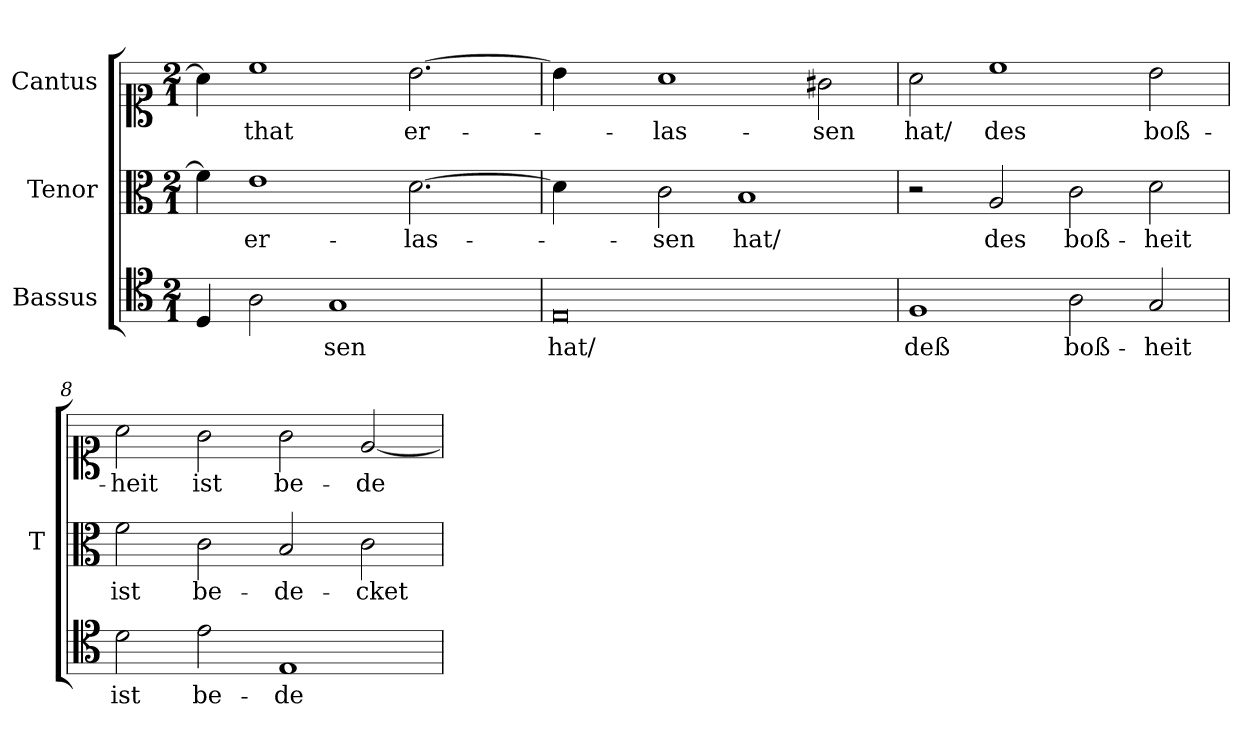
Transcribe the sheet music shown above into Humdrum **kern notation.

**kern	**text	**kern	**text	**kern	**text
*part3	*part3	*part2	*part2	*part1	*part1
*staff3	*staff3	*staff2	*staff2	*staff1	*staff1
*I"Bassus	*	*I"Tenor	*	*I"Cantus	*
*	*	*I'T	*	*	*
*clefC4	*	*clefC3	*	*clefC1	*
*k[]	*	*k[]	*	*k[]	*
*A:aeo	*	*A:aeo	*	*A:aeo	*
*M2/1	*	*M2/1	*	*M2/1	*
*MM180	*	*MM180	*	*MM180	*
=	=	=	=	=	=
4D	.	4f]	.	4a]	.
2Ai	.	1e	er-	1cc	-that
1Gi	-sen	.	.	.	.
.	.	[2.d	-las-	[2.b	er-
4ryy	.	.	.	.	.
=6	=6	=6	=6	=6	=6
0Ei	hat/	4d]	.	4b]	.
.	.	4ryy	.	4ryy	.
.	.	2c	-sen	1a	-las-
.	.	1B	hat/	.	.
.	.	.	.	2g#X	-sen
=7	=7	=7	=7	=7	=7
1Fi	deß	2r	.	2a	hat/
.	.	2A	des	1cc	des
2A	boß-	2c	boß-	.	.
2G	-heit	2d	-heit	2b	boß-
=8	=8	=8	=8	=8	=8
2d	ist	2f	ist	2a	-heit
2e	be-	2c	be-	2g	ist
1E	-de-	2B	-de-	2g	be-
.	.	2c	-cket	[2e	-de-
=	=	=	=	=	=
*-	*-	*-	*-	*-	*-
